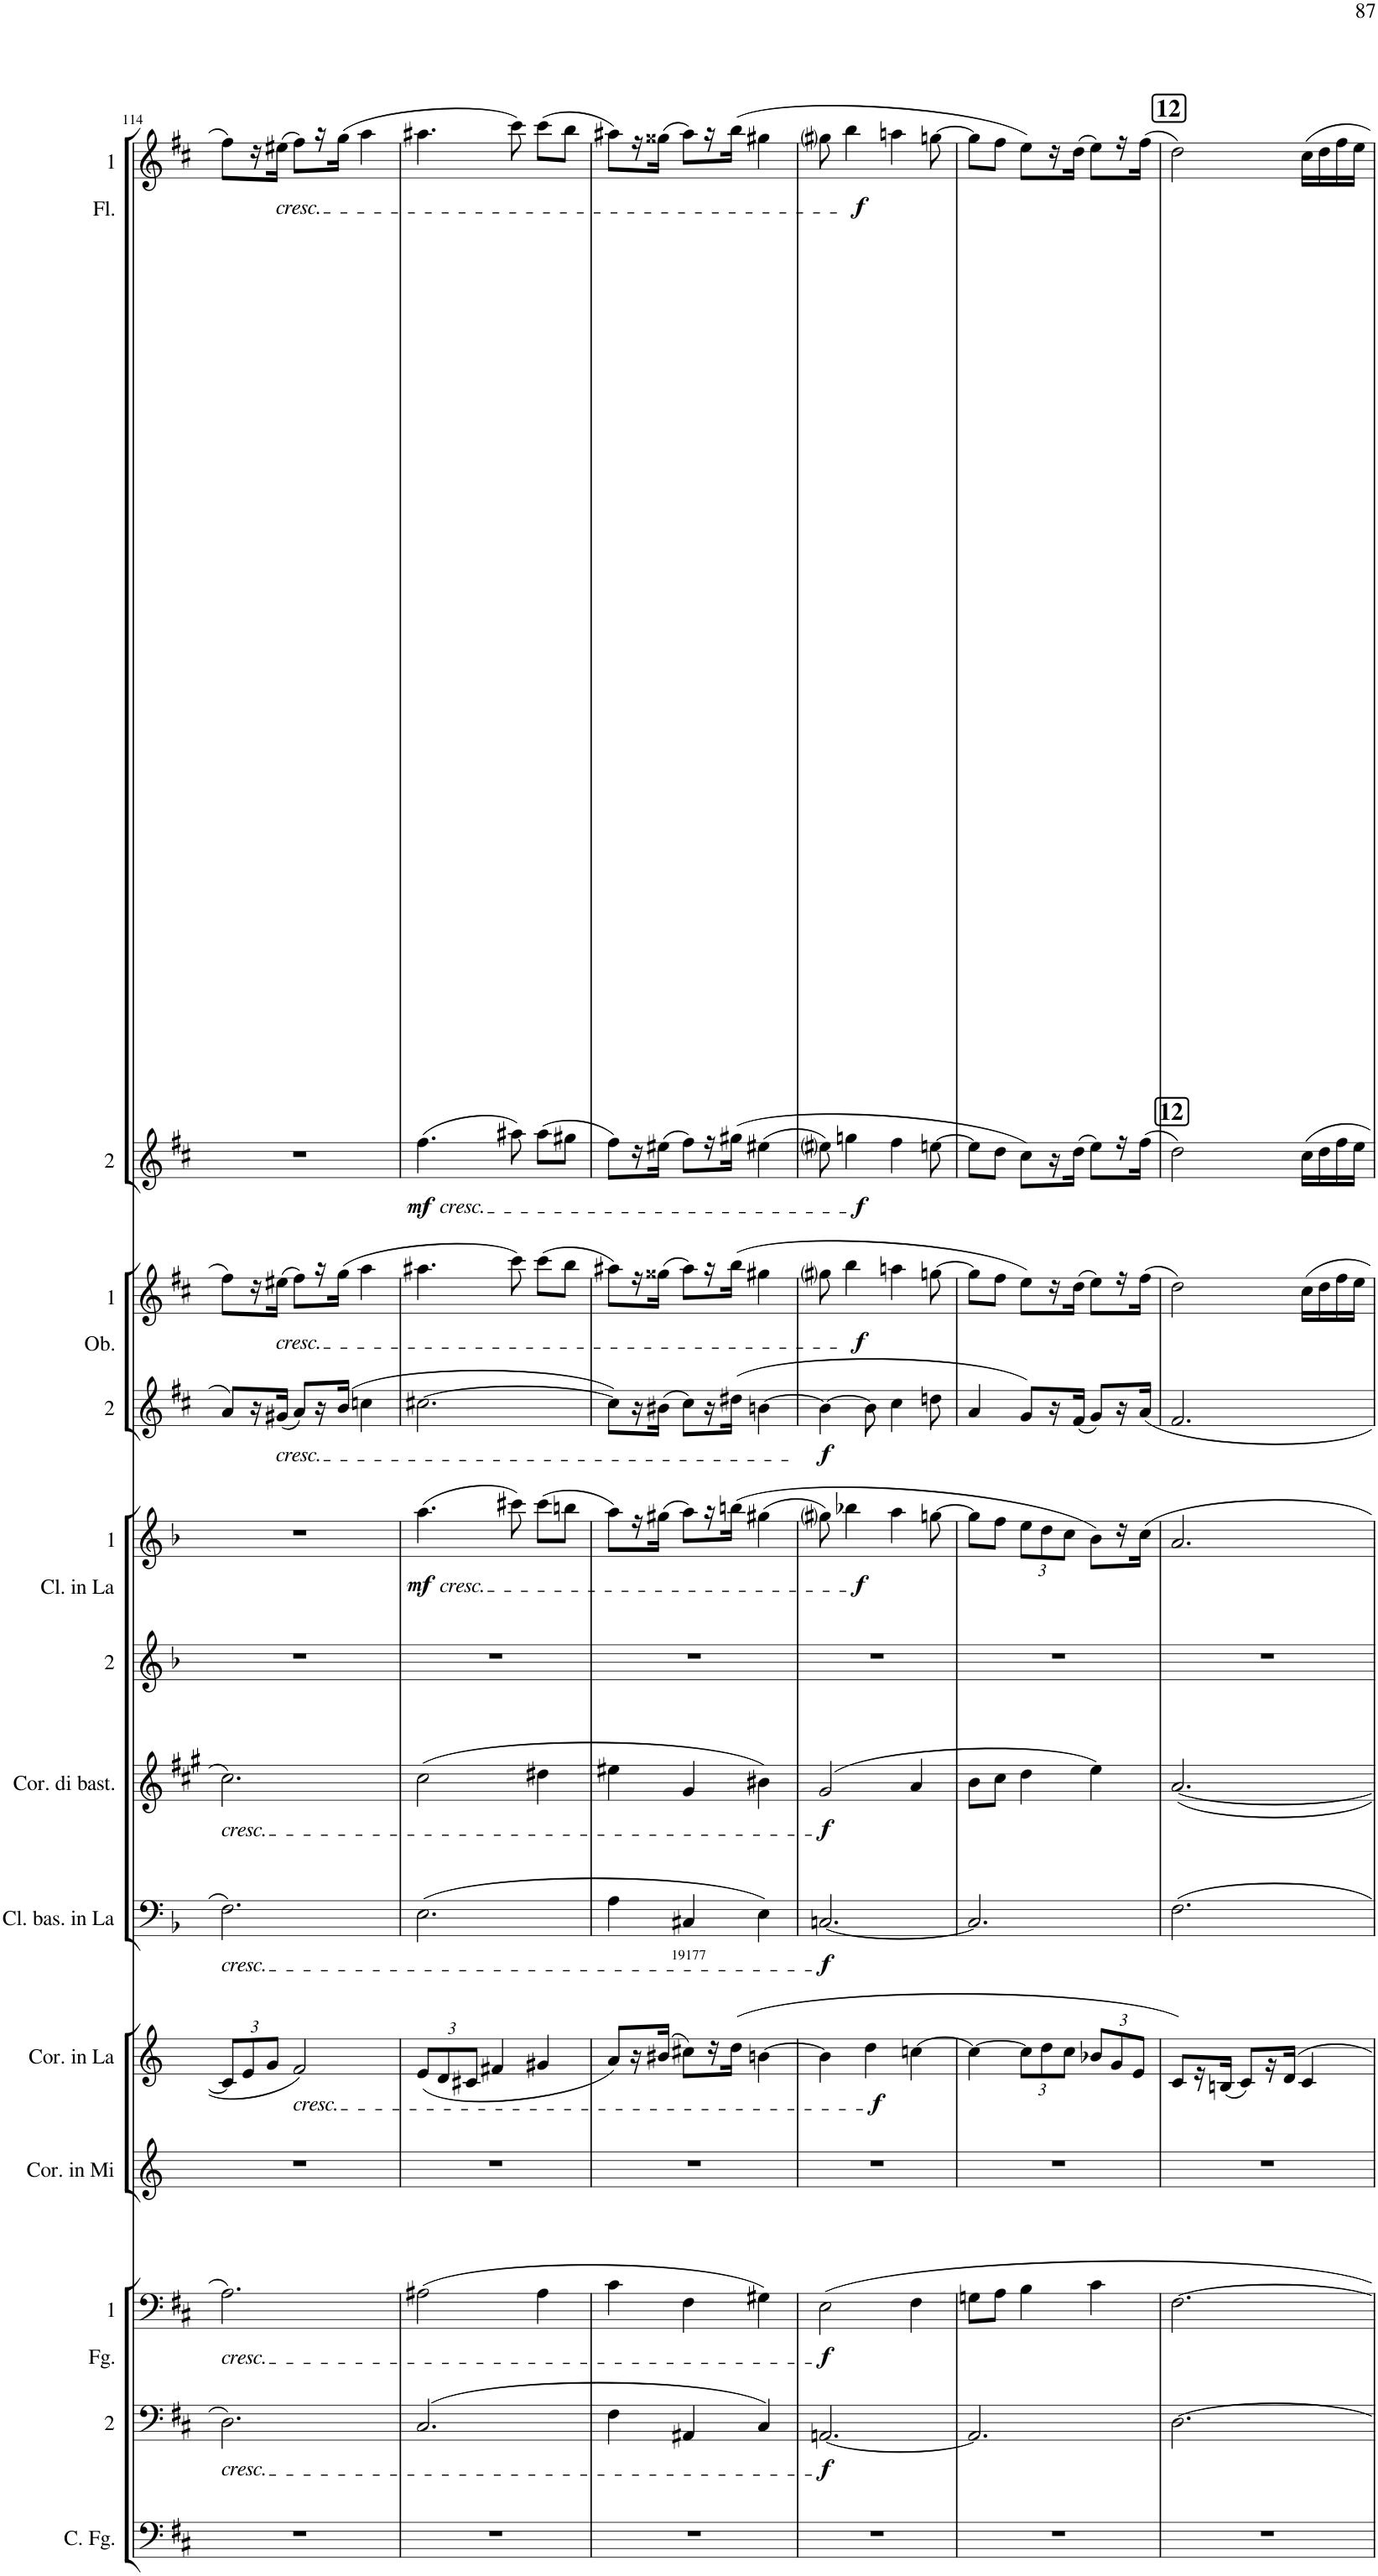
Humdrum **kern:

**kern	**kern	**dynam	**kern	**dynam	**kern	**kern	**dynam	**kern	**dynam	**kern	**dynam	**kern	**kern	**dynam	**kern	**dynam	**kern	**dynam	**kern	**dynam	**kern	**dynam
*part13	*part12	*part12	*part11	*part11	*part10	*part9	*part9	*part8	*part8	*part7	*part7	*part6	*part5	*part5	*part4	*part4	*part3	*part3	*part2	*part2	*part1	*part1
*staff13	*staff12	*staff12	*staff11	*staff11	*staff10	*staff9	*staff9	*staff8	*staff8	*staff7	*staff7	*staff6	*staff5	*staff5	*staff4	*staff4	*staff3	*staff3	*staff2	*staff2	*staff1	*staff1
*I"Contrafagotto	*I"2	*	*I"1  Fagotti	*	*I"Corno in Mi	*I"Corno in La	*	*I"Clarinetto basso in La	*	*I"Corno di bassetto	*	*I"2	*I"1  Clarinetti in La	*	*I"2	*	*I"1  Oboi	*	*I"2	*	*I"1  Flauti	*
*I'C. Fg.	*	*	*I'1  Fg.	*	*I'Cor. in Mi	*I'Cor. in La	*	*I'Cl. bas. in La	*	*I'Cor. di bast.	*	*	*I'1  Cl. in La	*	*	*	*I'1  Ob.	*	*	*	*I'1  Fl.	*
!!LO:PB:g=z
*clefF4	*clefF4	*	*clefF4	*	*clefG2	*clefG2	*	*clefF4	*	*clefG2	*	*clefG2	*clefG2	*	*clefG2	*	*clefG2	*	*clefG2	*	*clefG2	*
*Trd7c12	*	*	*	*	*Trd5c8	*Trd2c3	*	*Trd2c3	*	*Trd4c7	*	*Trd2c3	*Trd2c3	*	*	*	*	*	*	*	*	*
*k[f#c#]	*k[f#c#]	*	*k[f#c#]	*	*k[]	*k[]	*	*k[b-]	*	*k[f#c#g#]	*	*k[b-]	*k[b-]	*	*k[f#c#]	*	*k[f#c#]	*	*k[f#c#]	*	*k[f#c#]	*
*M3/4	*M3/4	*	*M3/4	*	*M3/4	*M3/4	*	*M3/4	*	*M3/4	*	*M3/4	*M3/4	*	*M3/4	*	*M3/4	*	*M3/4	*	*M3/4	*
*	*	*	*	*	*	*Xbrackettup	*	*	*	*	*	*	*	*	*	*	*	*	*	*	*	*
=114	=114	=114	=114	=114	=114	=114	=114	=114	=114	=114	=114	=114	=114	=114	=114	=114	=114	=114	=114	=114	=114	=114
!	!	!	!	!	!	!	!	!	!	!LO:TX:b:i:t=cresc.	!	!	!	!	!	!	!	!	!	!	!	!
!	!	!	!	!	!	!	!	!LO:TX:b:i:t=cresc.	!	!	!	!	!	!	!	!	!	!	!	!	!	!
!	!	!	!LO:TX:b:i:t=cresc.	!	!	!	!	!	!	!	!	!	!	!	!	!	!	!	!	!	!	!
!	!LO:TX:b:i:t=cresc.	!	!	!	!	!	!	!	!	!	!	!	!	!	!	!	!	!	!	!	!	!
2.r	2.D\	.	2.A\	.	2.r	12c/L]	.	2.F\	.	2.cc#\	.	2.r	2.r	.	8a/L	.	8ff#\L	.	2.r	.	8ff#\L	.
.	.	.	.	.	.	12e/	.	.	.	.	.	.	.	.	.	.	.	.	.	.	.	.
.	.	.	.	.	.	.	.	.	.	.	.	.	.	.	16r	.	16r	.	.	.	16r	.
.	.	.	.	.	.	12g/J	.	.	.	.	.	.	.	.	.	.	.	.	.	.	.	.
!	!	!	!	!	!	!	!	!	!	!	!	!	!	!	!	!	!	!	!	!	!LO:TX:b:i:t=cresc.	!
!	!	!	!	!	!	!	!	!	!	!	!	!	!	!	!	!	!LO:TX:b:i:t=cresc.	!	!	!	!	!
!	!	!	!	!	!	!	!	!	!	!	!	!	!	!	!LO:TX:b:i:t=cresc.	!	!	!	!	!	!	!
.	.	.	.	.	.	.	.	.	.	.	.	.	.	.	(16g#X/JL	.	(16ee#X\JL	.	.	.	(16ee#X\JL	.
!	!	!	!	!	!	!LO:TX:b:i:t=cresc.	!	!	!	!	!	!	!	!	!	!	!	!	!	!	!	!
.	.	.	.	.	.	2f/	.	.	.	.	.	.	.	.	8a/L)	.	8ff#\L)	.	.	.	8ff#\L)	.
.	.	.	.	.	.	.	.	.	.	.	.	.	.	.	16r	.	16r	.	.	.	16r	.
.	.	.	.	.	.	.	.	.	.	.	.	.	.	.	(16b/JL	.	(16gg\JL	.	.	.	(16gg\JL	.
.	.	.	.	.	.	.	.	.	.	.	.	.	.	.	4ccn\	.	4aa\	.	.	.	4aa\	.
=115	=115	=115	=115	=115	=115	=115	=115	=115	=115	=115	=115	=115	=115	=115	=115	=115	=115	=115	=115	=115	=115	=115
!	!	!	!	!	!	!	!	!	!	!	!	!	!	!	!	!	!	!	!LO:TX:b:i:t=cresc.	!	!	!
!	!	!	!	!	!	!	!	!	!	!	!	!	!LO:TX:b:i:t=cresc.	!	!	!	!	!	!	!	!	!
!	!	!	!	!	!	!	!	!	!	!	!	!	!	!LO:DY:b	!	!	!	!	!	!LO:DY:b	!	!
2.r	(2.C#/	.	(2A#X\	.	2.r	(12e/L	.	(2.E\	.	(2cc#\	.	2.r	(4.aa\	mf	[2.cc#X\	.	4.aa#X\	.	(4.ff#\	mf	4.aa#X\	.
.	.	.	.	.	.	12d/	.	.	.	.	.	.	.	.	.	.	.	.	.	.	.	.
.	.	.	.	.	.	12c#X/J	.	.	.	.	.	.	.	.	.	.	.	.	.	.	.	.
.	.	.	.	.	.	4f#X/	.	.	.	.	.	.	.	.	.	.	.	.	.	.	.	.
.	.	.	.	.	.	.	.	.	.	.	.	.	8ccc#X\)	.	.	.	8ccc#\)	.	8aa#X\)	.	8ccc#\)	.
.	.	.	4A#\	.	.	4g#X/	.	.	.	4dd#X\	.	.	(8ccc#\L	.	.	.	(8ccc#\L	.	(8aa#\L	.	(8ccc#\L	.
.	.	.	.	.	.	.	.	.	.	.	.	.	8bbn\J	.	.	.	8bb\J	.	8gg#X\J	.	8bb\J	.
=116	=116	=116	=116	=116	=116	=116	=116	=116	=116	=116	=116	=116	=116	=116	=116	=116	=116	=116	=116	=116	=116	=116
2.r	4F#\	.	4c#\	.	2.r	8a/L)	.	4A\	.	4ee#X\	.	2.r	8aa\L)	.	8cc#\L])	.	8aa#X\L)	.	8ff#\L)	.	8aa#X\L)	.
.	.	.	.	.	.	16r	.	.	.	.	.	.	16r	.	16r	.	16r	.	16r	.	16r	.
.	.	.	.	.	.	(16b#X/JL	.	.	.	.	.	.	(16gg#X\JL	.	(16b#X\JL	.	(16gg##X\JL	.	(16ee#X\JL	.	(16gg##X\JL	.
.	4AA#X/	.	4F#\	.	.	8cc#X\L)	.	4C#X/	.	4g#/	.	.	8aa\L)	.	8cc#\L)	.	8aa#\L)	.	8ff#\L)	.	8aa#\L)	.
.	.	.	.	.	.	16r	.	.	.	.	.	.	16r	.	16r	.	16r	.	16r	.	16r	.
.	.	.	.	.	.	(16dd\JL	.	.	.	.	.	.	(16bbn\JL	.	(16dd#X\JL	.	(16bb\JL	.	(16gg#X\JL	.	(16bb\JL	.
.	4C#/)	.	4G#X\)	.	.	[4bn\	.	4E\)	.	4b#X\)	.	.	(4gg#X\	.	[4bn\	.	4gg#X\	.	(4ee#X\	.	4gg#X\	.
=117	=117	=117	=117	=117	=117	=117	=117	=117	=117	=117	=117	=117	=117	=117	=117	=117	=117	=117	=117	=117	=117	=117
!	!	!LO:DY:b	!	!LO:DY:b	!	!	!	!	!LO:DY:b	!	!LO:DY:b	!	!	!	!	!LO:DY:b	!	!	!	!	!	!
2.r	[2.AAn/	f	2E\	f	2.r	4b\]	.	[2.Cn/	f	(2g#/	f	2.r	8gg#i\)	.	4b\_	f	8gg#i\	.	8ee#i\)	.	8gg#i\	.
!	!	!	!	!	!	!	!	!	!	!	!	!	!	!LO:DY:b	!	!	!	!LO:DY:b	!	!LO:DY:b	!	!LO:DY:b
.	.	.	.	.	.	.	.	.	.	.	.	.	4bb-X\	f	.	.	4bb\	f	4ggn\	f	4bb\	f
!	!	!	!	!	!	!	!LO:DY:b	!	!	!	!	!	!	!	!	!	!	!	!	!	!	!
.	.	.	.	.	.	4dd\	f	.	.	.	.	.	.	.	8b\]	.	.	.	.	.	.	.
.	.	.	.	.	.	.	.	.	.	.	.	.	4aa\	.	4cc#\	.	4aan\	.	4ff#\	.	4aan\	.
.	.	.	4F#\	.	.	[4ccn\	.	.	.	4a/	.	.	.	.	.	.	.	.	.	.	.	.
.	.	.	.	.	.	.	.	.	.	.	.	.	[8ggn\	.	8ddn\	.	[8ggn\	.	[8een\	.	[8ggn\	.
=118	=118	=118	=118	=118	=118	=118	=118	=118	=118	=118	=118	=118	=118	=118	=118	=118	=118	=118	=118	=118	=118	=118
2.r	2.AA/]	.	8Gn\L	.	2.r	4cc\_	.	2.C/]	.	8b\L	.	2.r	8gg\L]	.	4a/	.	8gg\L]	.	8ee\L]	.	8gg\L]	.
.	.	.	8A\J	.	.	.	.	.	.	8cc#\J	.	.	8ff\J	.	.	.	8ff#\J	.	8dd\J	.	8ff#\J	.
*	*	*	*	*	*	*	*	*	*	*	*	*	*Xbrackettup	*	*	*	*	*	*	*	*	*
.	.	.	4B\	.	.	12cc\L]	.	.	.	4dd\	.	.	12ee\L	.	8g/L)	.	8ee\L)	.	8cc#\L)	.	8ee\L)	.
.	.	.	.	.	.	12dd\	.	.	.	.	.	.	12dd\	.	.	.	.	.	.	.	.	.
.	.	.	.	.	.	.	.	.	.	.	.	.	.	.	16r	.	16r	.	16r	.	16r	.
.	.	.	.	.	.	12cc\J	.	.	.	.	.	.	12cc\J	.	.	.	.	.	.	.	.	.
.	.	.	.	.	.	.	.	.	.	.	.	.	.	.	(16f#/JL	.	(16dd\JL	.	(16dd\JL	.	(16dd\JL	.
.	.	.	4c#\	.	.	12b-X/L	.	.	.	4ee\)	.	.	8b-\L)	.	8g/L)	.	8ee\L)	.	8ee\L)	.	8ee\L)	.
.	.	.	.	.	.	12g/	.	.	.	.	.	.	.	.	.	.	.	.	.	.	.	.
.	.	.	.	.	.	.	.	.	.	.	.	.	16r	.	16r	.	16r	.	16r	.	16r	.
.	.	.	.	.	.	12e/J	.	.	.	.	.	.	.	.	.	.	.	.	.	.	.	.
.	.	.	.	.	.	.	.	.	.	.	.	.	16cc\JL	.	16a/JL	.	(16ff#\JL	.	(16ff#\JL	.	(16ff#\JL	.
!!LO:REH:place=s1:b:B:cj:fs=14:t=12
!!LO:REH:place=s1:a:B:cj:fs=14:t=12
=119	=119	=119	=119	=119	=119	=119	=119	=119	=119	=119	=119	=119	=119	=119	=119	=119	=119	=119	=119	=119	=119	=119
2.r	[2.D\	.	[2.F#\	.	2.r	8c/L)	.	2.F\	.	[2.a/	.	2.r	2.a/	.	2.f#/	.	2dd\)	.	2dd\)	.	2dd\)	.
.	.	.	.	.	.	16r	.	.	.	.	.	.	.	.	.	.	.	.	.	.	.	.
.	.	.	.	.	.	(16Bn/JL	.	.	.	.	.	.	.	.	.	.	.	.	.	.	.	.
.	.	.	.	.	.	8c/L)	.	.	.	.	.	.	.	.	.	.	.	.	.	.	.	.
.	.	.	.	.	.	16r	.	.	.	.	.	.	.	.	.	.	.	.	.	.	.	.
.	.	.	.	.	.	16d/JL	.	.	.	.	.	.	.	.	.	.	.	.	.	.	.	.
.	.	.	.	.	.	4c/	.	.	.	.	.	.	.	.	.	.	16cc#\LL	.	16cc#\LL	.	16cc#\LL	.
.	.	.	.	.	.	.	.	.	.	.	.	.	.	.	.	.	16dd\	.	16dd\	.	16dd\	.
.	.	.	.	.	.	.	.	.	.	.	.	.	.	.	.	.	16ff#\	.	16ff#\	.	16ff#\	.
.	.	.	.	.	.	.	.	.	.	.	.	.	.	.	.	.	16ee\JJ	.	16ee\JJ	.	16ee\JJ	.
=	=	=	=	=	=	=	=	=	=	=	=	=	=	=	=	=	=	=	=	=	=	=
*-	*-	*-	*-	*-	*-	*-	*-	*-	*-	*-	*-	*-	*-	*-	*-	*-	*-	*-	*-	*-	*-	*-
